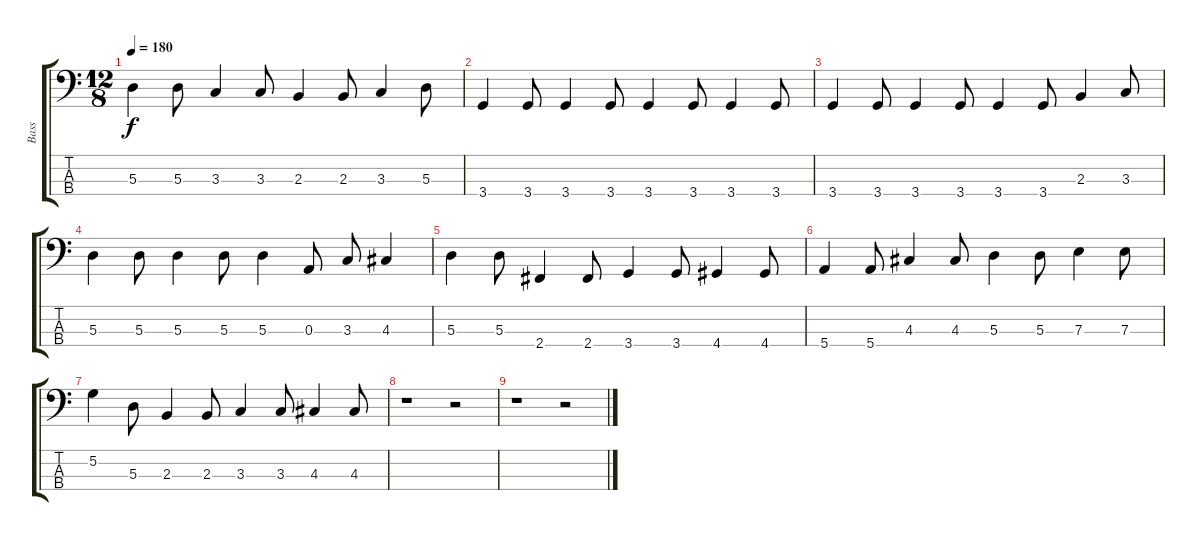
\track ("Bass" "Bass") {instrument electricbassfinger}
\staff {score tabs}
\tuning (G2 D2 A1 E1) {hide}
\ts (12 8)
\tempo 180
\clef f4
\ks c
5.3.4{dy f} 5.3.8 3.3.4 3.3.8 2.3.4 2.3.8 3.3.4 5.3.8 |
3.4.4 3.4.8 3.4.4 3.4.8 3.4.4 3.4.8 3.4.4 3.4.8 |
3.4.4 3.4.8 3.4.4 3.4.8 3.4.4 3.4.8 2.3.4 3.3.8 |
5.3.4 5.3.8 5.3.4 5.3.8 5.3.4 0.3.8 3.3.8 4.3.4 |
5.3.4 5.3.8 2.4.4 2.4.8 3.4.4 3.4.8 4.4.4 4.4.8 |
5.4.4 5.4.8 4.3.4 4.3.8 5.3.4 5.3.8 7.3.4 7.3.8 |
5.2.4 5.3.8 2.3.4 2.3.8 3.3.4 3.3.8 4.3.4 4.3.8 |
r.1 r.2 |
r.1 r.2
